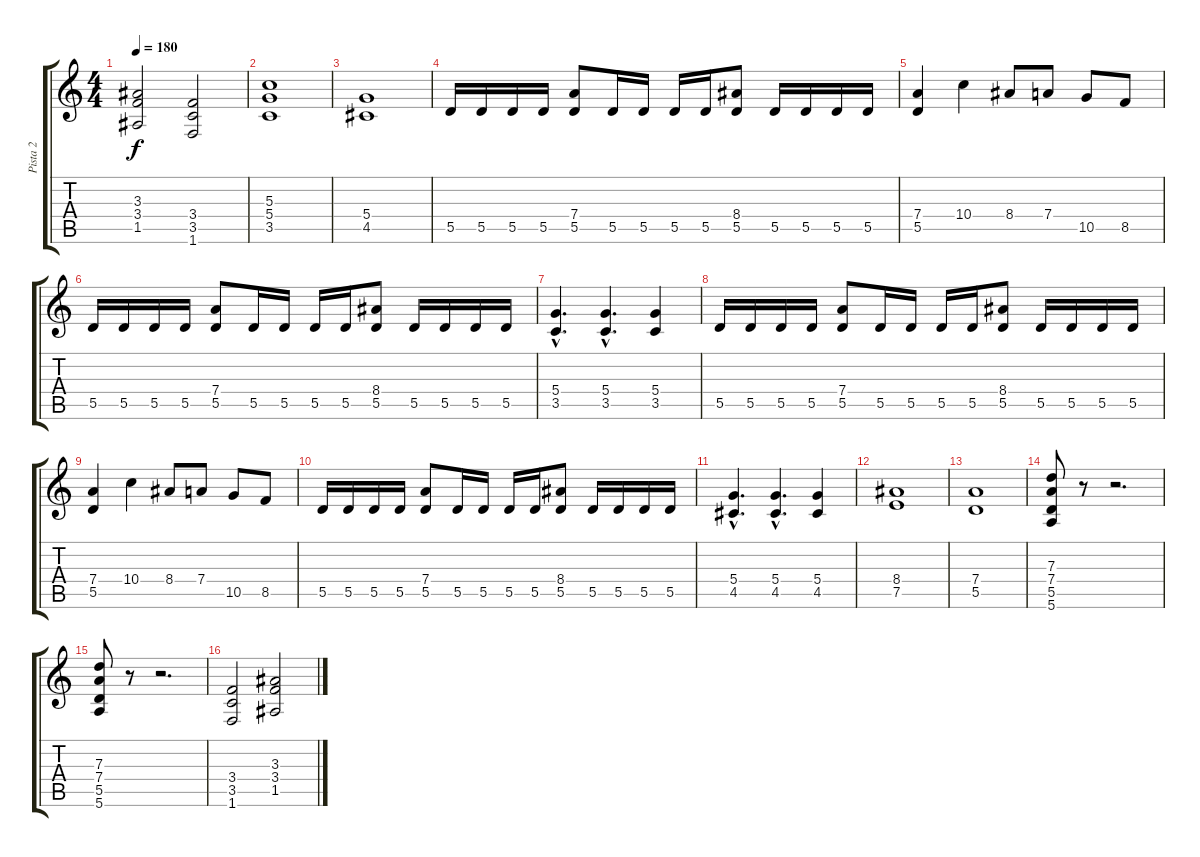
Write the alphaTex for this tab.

\track ("Pista 2" "Pista 2") {instrument distortionguitar}
\staff {score tabs}
\tuning (E4 B3 G3 D3 A2 E2) {hide}
\ts (4 4)
\tempo 180
\clef g2
\ks c
(3.3 3.4 1.5).2{dy f} (3.4 3.5 1.6).2 |
(5.3 5.4 3.5).1 |
(5.4 4.5).1 |
5.5.16 5.5.16 5.5.16 5.5.16 (7.4 5.5).8 5.5.16 5.5.16 5.5.16 5.5.16 (8.4 5.5).8 5.5.16 5.5.16 5.5.16 5.5.16 |
(7.4 5.5).4 10.4.4 8.4.8 7.4.8 10.5.8 8.5.8 |
5.5.16 5.5.16 5.5.16 5.5.16 (7.4 5.5).8 5.5.16 5.5.16 5.5.16 5.5.16 (8.4 5.5).8 5.5.16 5.5.16 5.5.16 5.5.16 |
(5.4{hac} 3.5{hac}).4{d} (5.4{hac} 3.5{hac}).4{d} (5.4 3.5).4 |
5.5.16 5.5.16 5.5.16 5.5.16 (7.4 5.5).8 5.5.16 5.5.16 5.5.16 5.5.16 (8.4 5.5).8 5.5.16 5.5.16 5.5.16 5.5.16 |
(7.4 5.5).4 10.4.4 8.4.8 7.4.8 10.5.8 8.5.8 |
5.5.16 5.5.16 5.5.16 5.5.16 (7.4 5.5).8 5.5.16 5.5.16 5.5.16 5.5.16 (8.4 5.5).8 5.5.16 5.5.16 5.5.16 5.5.16 |
(5.4{hac} 4.5{hac}).4{d} (5.4{hac} 4.5{hac}).4{d} (5.4 4.5).4 |
(8.4 7.5).1 |
(7.4 5.5).1 |
(7.3 7.4 5.5 5.6).8 r.8 r.2{d} |
(7.3 7.4 5.5 5.6).8 r.8 r.2{d} |
(3.4 3.5 1.6).2 (3.3 3.4 1.5).2
